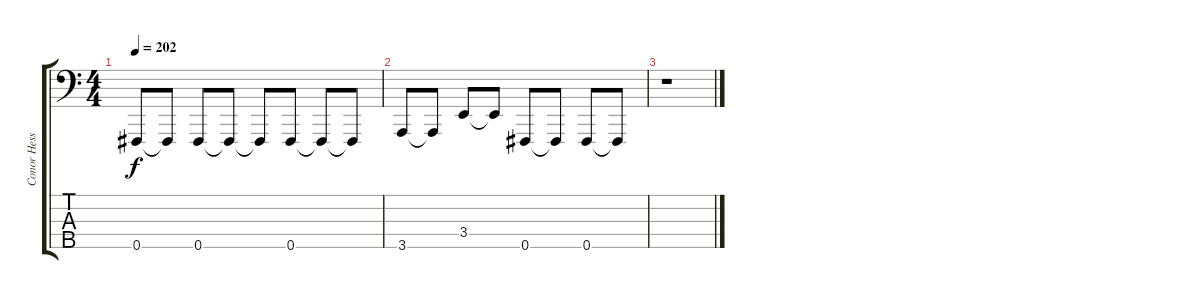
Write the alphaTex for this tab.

\track ("Conor Hesse" "Conor Hess") {instrument slapbass1}
\staff {score tabs}
\tuning (E2 B1 Gb1 Db1 Gb0) {hide}
\ts (4 4)
\tempo 202
\clef f4
\ks c
0.5{t}.8{dy f} 0.5{t}.8 0.5.8 0.5{t}.8 0.5{t}.8 0.5.8 0.5{t}.8 0.5{t}.8 |
3.5.8 3.5{t}.8 3.4.8 3.4{t}.8 0.5.8 0.5{t}.8 0.5.8 0.5{t}.8 |
r.1
